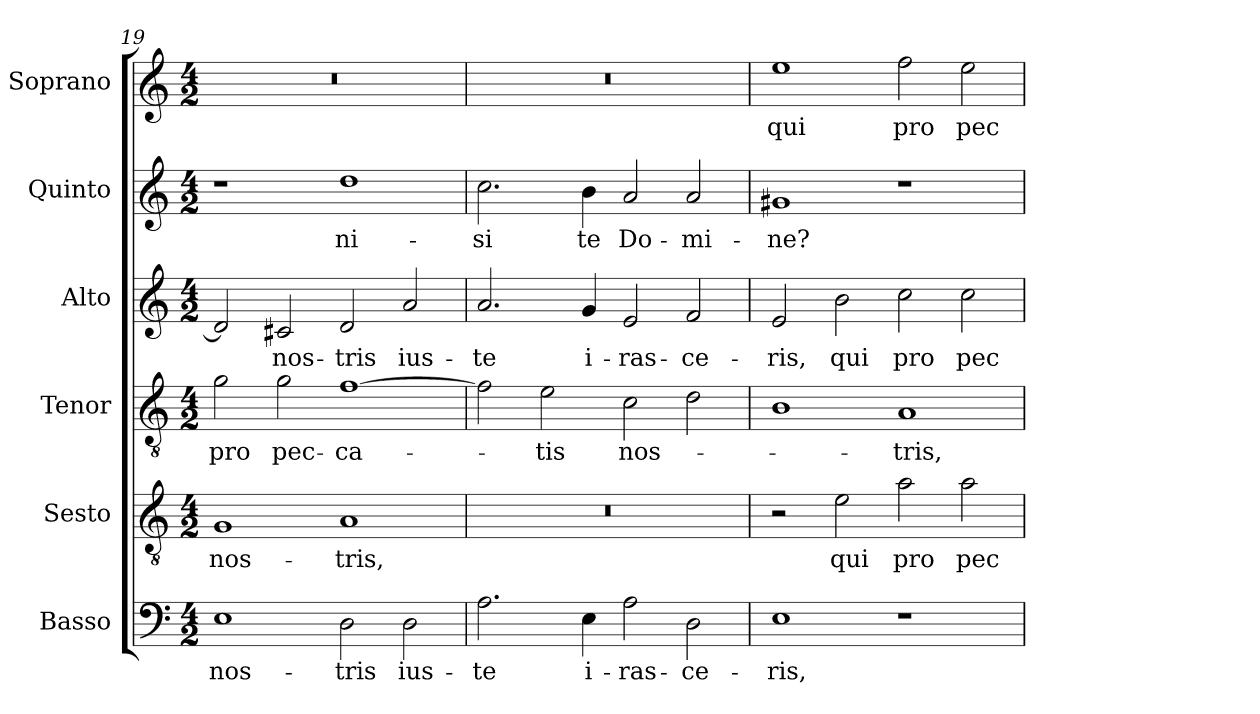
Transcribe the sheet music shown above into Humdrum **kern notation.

**kern	**text	**kern	**text	**kern	**text	**kern	**text	**kern	**text	**kern	**text
*part6	*part6	*part5	*part5	*part4	*part4	*part3	*part3	*part2	*part2	*part1	*part1
*staff6	*staff6	*staff5	*staff5	*staff4	*staff4	*staff3	*staff3	*staff2	*staff2	*staff1	*staff1
*I"Basso	*	*I"Sesto	*	*I"Tenor	*	*I"Alto	*	*I"Quinto	*	*I"Soprano	*
*I'B.	*	*I'S.	*	*I'T.	*	*I'A.	*	*I'Q.	*	*I'S.	*
*clefF4	*	*clefGv2	*	*clefGv2	*	*clefG2	*	*clefG2	*	*clefG2	*
*	*	*ITrd7c12	*	*ITrd7c12	*	*	*	*	*	*	*
*k[]	*	*k[]	*	*k[]	*	*k[]	*	*k[]	*	*k[]	*
*C:	*	*C:	*	*C:	*	*C:	*	*C:	*	*C:	*
*M4/2	*	*M4/2	*	*M4/2	*	*M4/2	*	*M4/2	*	*M4/2	*
=19	=19	=19	=19	=19	=19	=19	=19	=19	=19	=19	=19
!	!LO:LY:b:color=#000000	!	!	!	!	!	!	!	!	!	!
!	!	!	!LO:LY:b:color=#000000	!	!	!	!	!	!	!	!
!	!	!	!	!	!LO:LY:b:color=#000000	!	!	!	!	!LO:N:vis=1	!
1Ei	nos-	1GGi	nos-	2Gi\	pro	2di/]	.	1r	.	0r	.
!	!	!	!	!	!LO:LY:b:color=#000000	!	!	!	!	!	!
!	!	!	!	!	!	!	!LO:LY:b:color=#000000	!	!	!	!
.	.	.	.	2Gi\	pec-	2c#Xi/	nos-	.	.	.	.
!	!LO:LY:b:color=#000000	!	!	!	!	!	!	!	!	!	!
!	!	!	!LO:LY:b:color=#000000	!	!	!	!	!	!	!	!
!	!	!	!	!	!LO:LY:b:color=#000000	!	!	!	!	!	!
!	!	!	!	!	!	!	!LO:LY:b:color=#000000	!	!	!	!
!	!	!	!	!	!	!	!	!	!LO:LY:b:color=#000000	!	!
2Di\	-tris	1AAi	-tris,	[1Fi	-ca-	2di/	-tris	1ddi	ni-	.	.
!	!LO:LY:b:color=#000000	!	!	!	!	!	!	!	!	!	!
!	!	!	!	!	!	!	!LO:LY:b:color=#000000	!	!	!	!
2Di\	ius-	.	.	.	.	2ai/	ius-	.	.	.	.
=20	=20	=20	=20	=20	=20	=20	=20	=20	=20	=20	=20
!	!LO:LY:b:color=#000000	!LO:N:vis=1	!	!	!	!	!	!	!	!	!
!	!	!	!	!	!	!	!LO:LY:b:color=#000000	!	!	!	!
!	!	!	!	!	!	!	!	!	!LO:LY:b:color=#000000	!LO:N:vis=1	!
2.Ai\	-te	0r	.	2Fi\]	.	2.ai/	-te	2.cci\	-si	0r	.
!	!	!	!	!	!LO:LY:b:color=#000000	!	!	!	!	!	!
.	.	.	.	2Ei\	-tis	.	.	.	.	.	.
!	!LO:LY:b:color=#000000	!	!	!	!	!	!	!	!	!	!
!	!	!	!	!	!	!	!LO:LY:b:color=#000000	!	!	!	!
!	!	!	!	!	!	!	!	!	!LO:LY:b:color=#000000	!	!
4Ei\	i-	.	.	.	.	4gi/	i-	4bi\	te	.	.
!	!LO:LY:b:color=#000000	!	!	!	!	!	!	!	!	!	!
!	!	!	!	!	!LO:LY:b:color=#000000	!	!	!	!	!	!
!	!	!	!	!	!	!	!LO:LY:b:color=#000000	!	!	!	!
!	!	!	!	!	!	!	!	!	!LO:LY:b:color=#000000	!	!
2Ai\	-ras-	.	.	2Ci\	nos-	2ei/	-ras-	2ai/	Do-	.	.
!	!LO:LY:b:color=#000000	!	!	!	!	!	!	!	!	!	!
!	!	!	!	!	!	!	!LO:LY:b:color=#000000	!	!	!	!
!	!	!	!	!	!	!	!	!	!LO:LY:b:color=#000000	!	!
2Di\	-ce-	.	.	2Di\	.	2fi/	-ce-	2ai/	-mi-	.	.
=21	=21	=21	=21	=21	=21	=21	=21	=21	=21	=21	=21
!	!LO:LY:b:color=#000000	!	!	!	!	!	!	!	!	!	!
!	!	!	!	!	!	!	!LO:LY:b:color=#000000	!	!	!	!
!	!	!	!	!	!	!	!	!	!LO:LY:b:color=#000000	!	!
!	!	!	!	!	!	!	!	!	!	!	!LO:LY:b:color=#000000
1Ei	-ris,	2r	.	1BBi	.	2ei/	-ris,	1g#Xi	-ne?	1eei	qui
!	!	!	!LO:LY:b:color=#000000	!	!	!	!	!	!	!	!
!	!	!	!	!	!	!	!LO:LY:b:color=#000000	!	!	!	!
.	.	2Ei\	qui	.	.	2bi\	qui	.	.	.	.
!	!	!	!LO:LY:b:color=#000000	!	!	!	!	!	!	!	!
!	!	!	!	!	!LO:LY:b:color=#000000	!	!	!	!	!	!
!	!	!	!	!	!	!	!LO:LY:b:color=#000000	!	!	!	!
!	!	!	!	!	!	!	!	!	!	!	!LO:LY:b:color=#000000
1r	.	2Ai\	pro	1AAi	-tris,	2cci\	pro	1r	.	2ffi\	pro
!	!	!	!LO:LY:b:color=#000000	!	!	!	!	!	!	!	!
!	!	!	!	!	!	!	!LO:LY:b:color=#000000	!	!	!	!
!	!	!	!	!	!	!	!	!	!	!	!LO:LY:b:color=#000000
.	.	2Ai\	pec-	.	.	2cci\	pec-	.	.	2eei\	pec-
=	=	=	=	=	=	=	=	=	=	=	=
*-	*-	*-	*-	*-	*-	*-	*-	*-	*-	*-	*-
